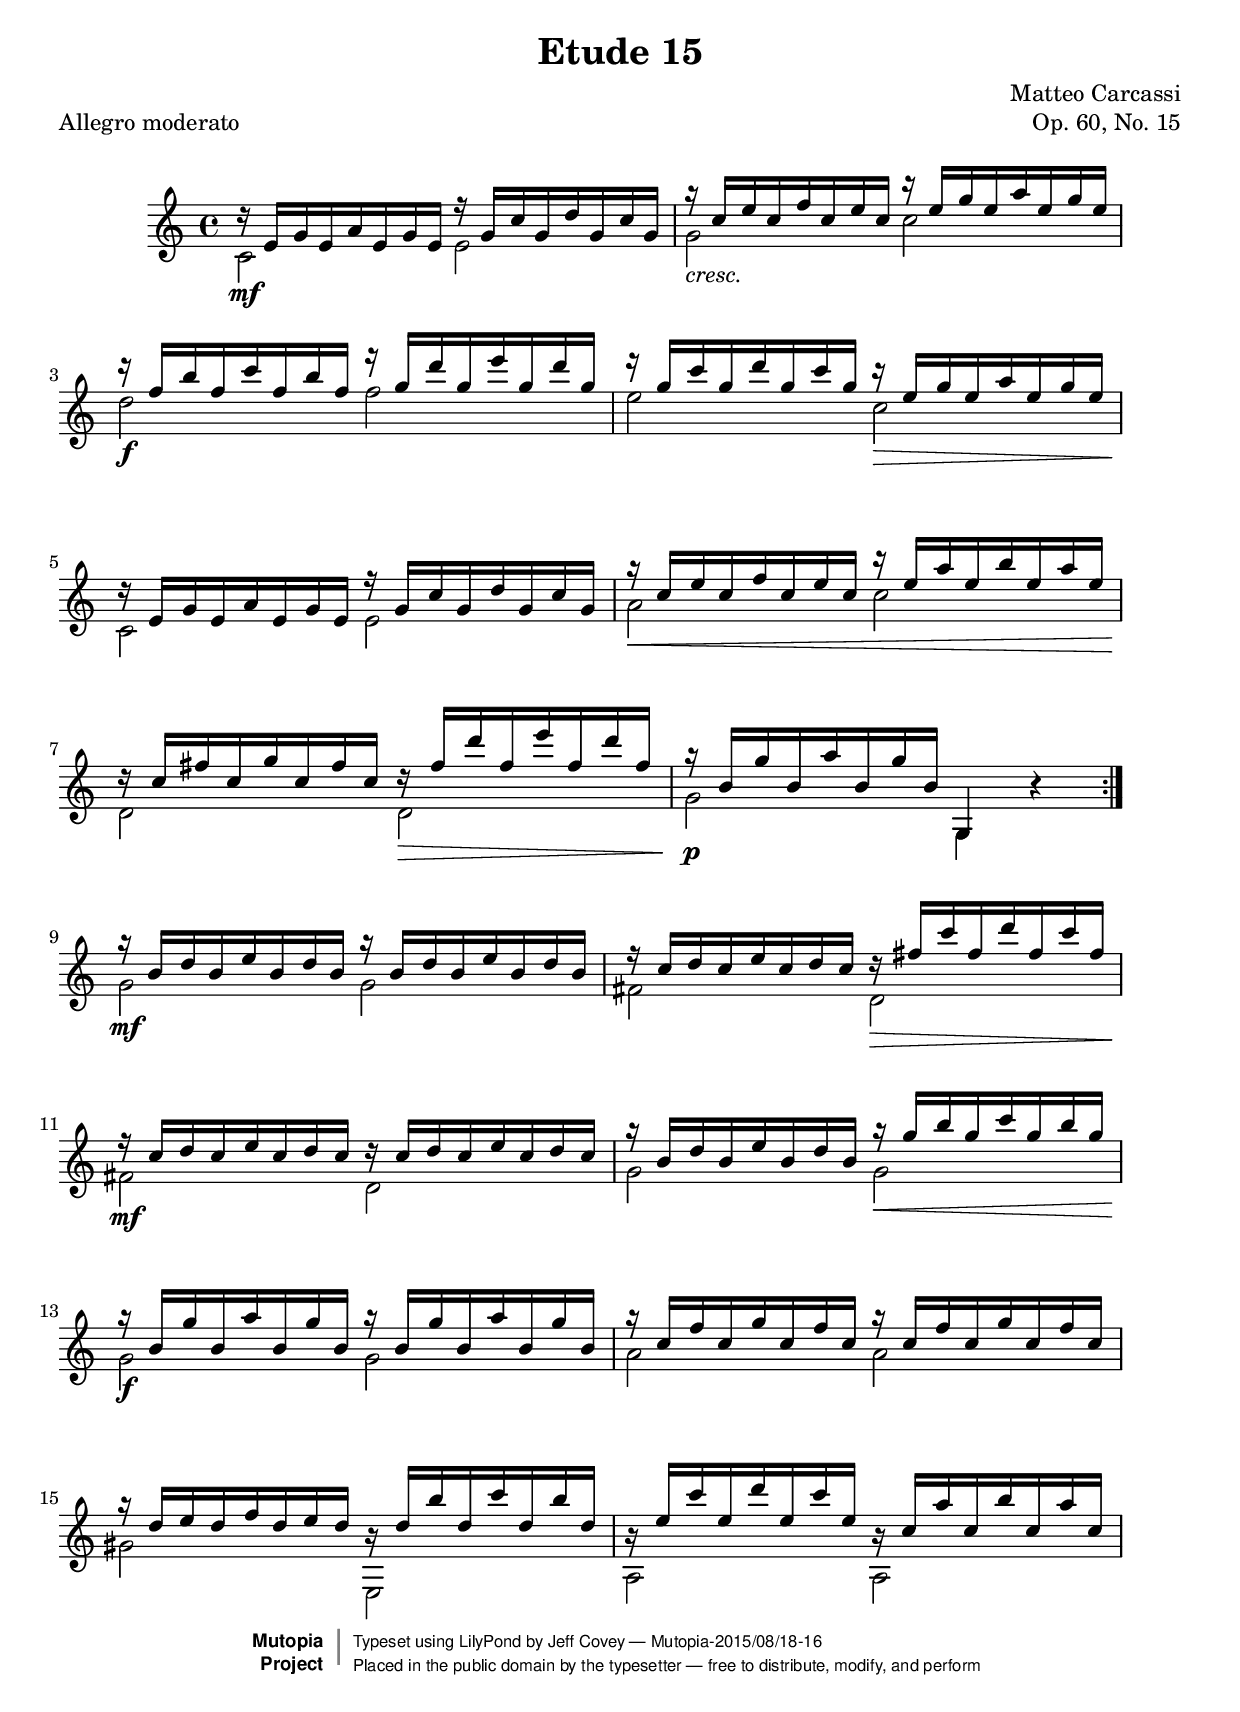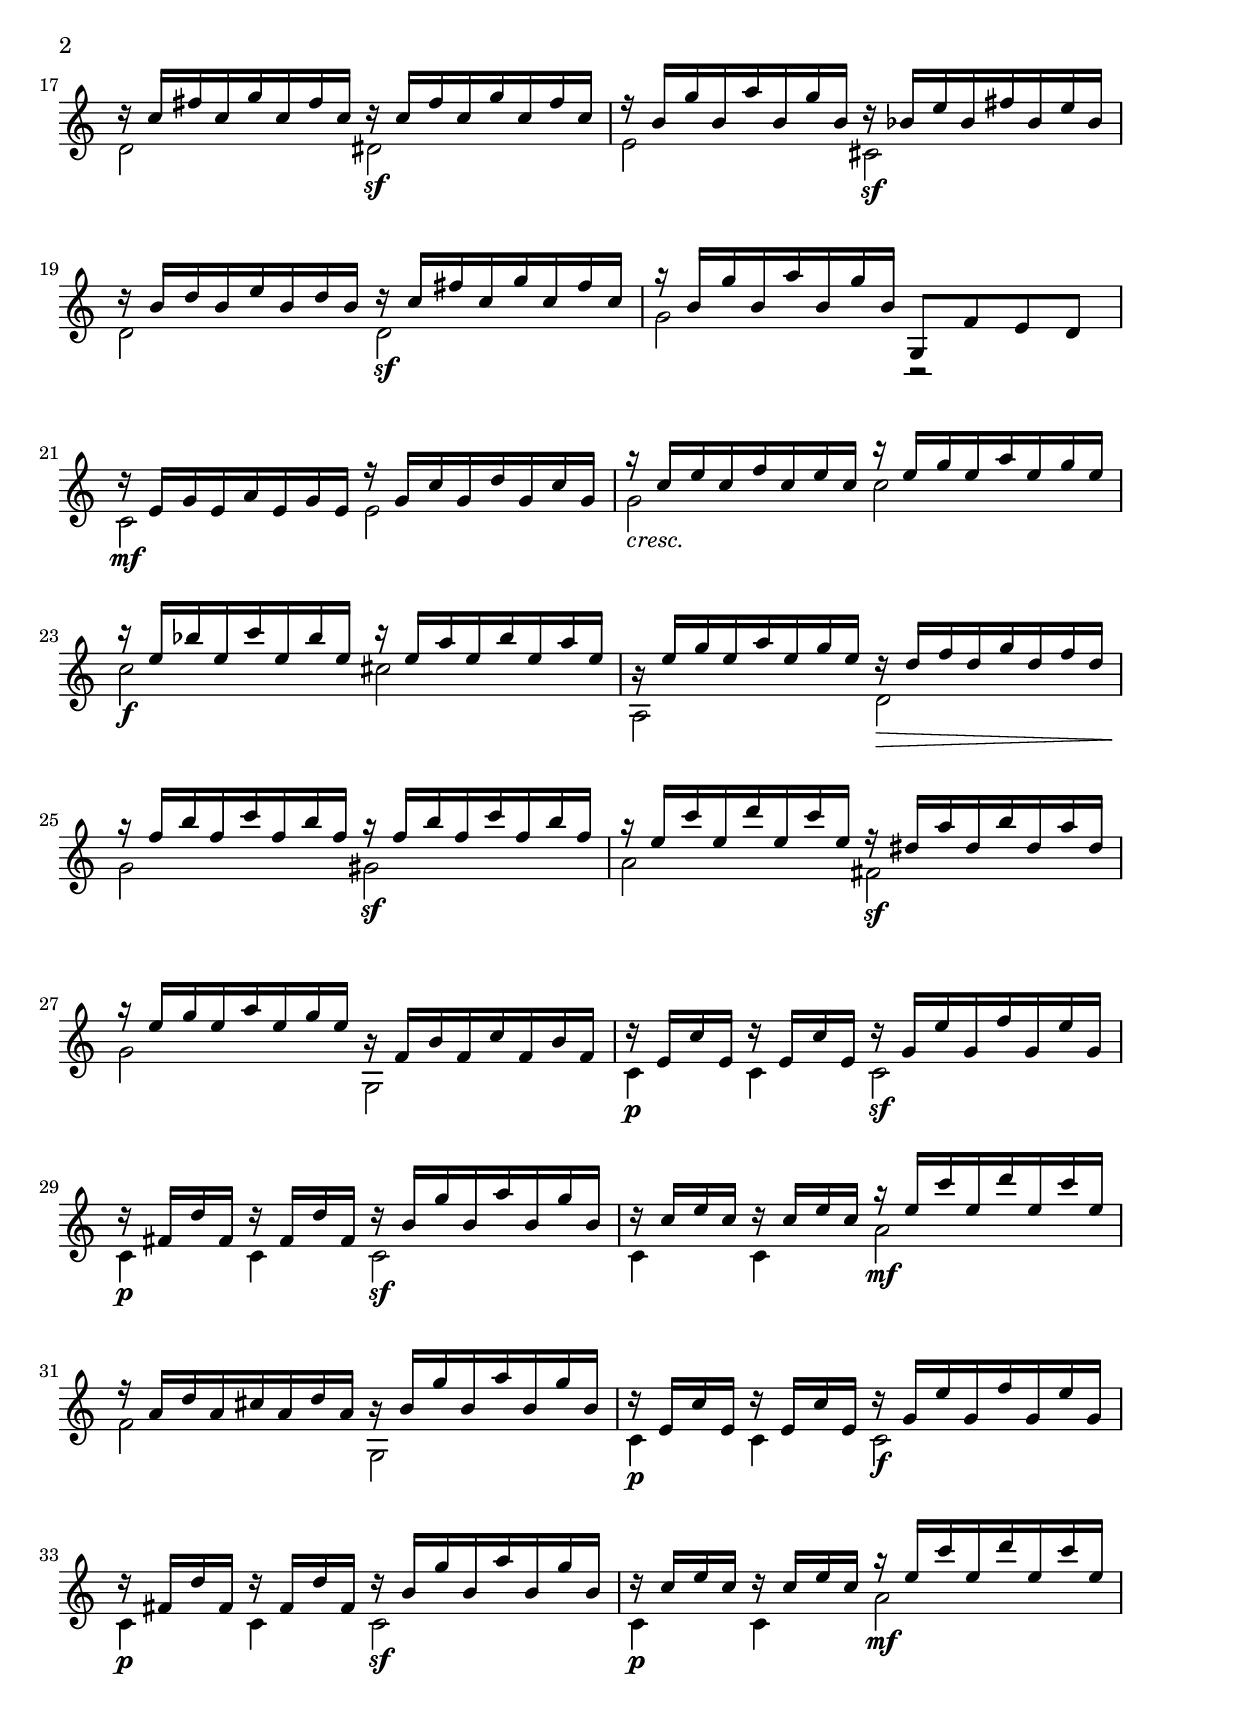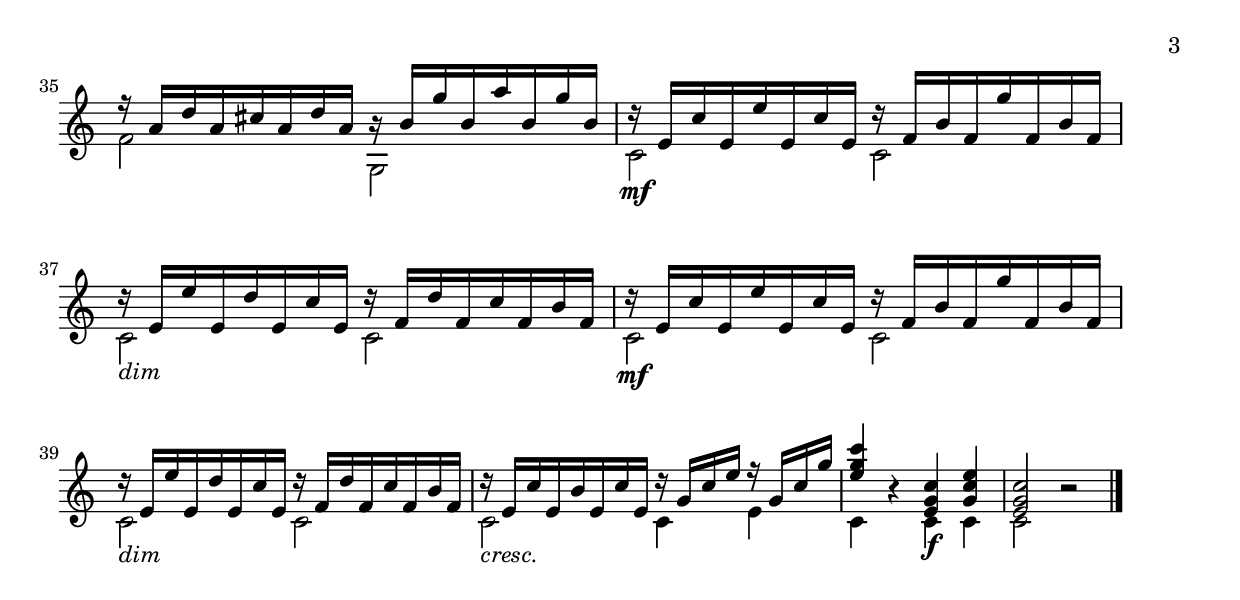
\version "2.18.2"

\header {
    title =       "Etude 15"
    opus =        "Op. 60, No. 15"
    composer =    "Matteo Carcassi"
    piece =       "Allegro moderato"

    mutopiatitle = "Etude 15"
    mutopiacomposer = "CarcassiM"
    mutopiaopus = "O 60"
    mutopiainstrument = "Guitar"
    date = "19th C."
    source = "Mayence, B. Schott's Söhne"
    % From Boije 94
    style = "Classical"
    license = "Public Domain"
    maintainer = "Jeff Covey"
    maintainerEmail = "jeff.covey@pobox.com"

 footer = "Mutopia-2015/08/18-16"
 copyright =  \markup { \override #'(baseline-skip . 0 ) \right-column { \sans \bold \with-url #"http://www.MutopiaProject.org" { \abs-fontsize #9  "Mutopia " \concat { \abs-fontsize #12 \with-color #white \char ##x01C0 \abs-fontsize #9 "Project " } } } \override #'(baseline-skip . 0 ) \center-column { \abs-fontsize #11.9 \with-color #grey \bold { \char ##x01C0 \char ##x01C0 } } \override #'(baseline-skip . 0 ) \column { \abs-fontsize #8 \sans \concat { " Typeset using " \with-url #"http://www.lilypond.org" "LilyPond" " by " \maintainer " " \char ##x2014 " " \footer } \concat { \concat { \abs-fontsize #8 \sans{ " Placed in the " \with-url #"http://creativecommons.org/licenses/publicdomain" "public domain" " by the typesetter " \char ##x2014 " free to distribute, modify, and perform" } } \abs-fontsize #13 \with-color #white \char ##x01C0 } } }
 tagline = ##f
}

\paper {
  % add space between composer/opus markup and first staff
  markup-system-spacing #'padding = #3
  % add a little space between composer and opus
  markup-markup-spacing #'padding = #1.2
  top-margin = #8
  bottom-margin = #10
}

globalA =  { \time 4/4 \skip 1*8 \bar ":|." }
globalB =  { \skip 1*34 \bar "|."           }
midiStuff = \context Staff = "guitar" {
    \set Staff.midiInstrument = "acoustic guitar (nylon)"
    \transposition c  % guitar music actually sounds an
                      % octave lower than written.
}

melodyA =  \relative c' {
  \stemUp
  r16 e[ g e a e g e]  r  g[ c g d' g, c g]
  r  c[ e c f c e c]  r  e[ g e a e g e]
  r  f[ b f c' f, b f]  r  g[ d' g, e' g, d' g,]
  r  g[ c g d' g, c g]  r  e[ g e a e g e]
  r  e,[ g e a e g e]  r  g[ c g d' g, c g]
  r  c[ e c f c e c]  r  e[ a e b' e, a e]
  r  c[ fis c g' c, fis c]  r  fis[ d' fis, e' fis, d' fis,]
  r  b,[ g' b, a' b, g' b,]  g,4 r
}
melodyB =  \relative c' {
  \stemUp
  r16  b'[ d b e b d b]  r  b[ d b e b d b]
  r  c[ d c e c d c]  r  fis[ c' fis, d' fis, c' fis,]
  r  c[ d c e c d c]  r  c[ d c e c d c]
  r  b[ d b e b d b]  r  g'[ b g c g b g]
  %13
  r  b,[ g' b, a' b, g' b,]  r  b[ g' b, a' b, g' b,]
  r  c[ f c g' c, f c]  r  c[ f c g' c, f c]
  r  d[ e d f d e d]  r  d[ b' d, c' d, b' d,]
  r  e[ c' e, d' e, c' e,]  r  c[ a' c, b' c, a' c,]
  r  c[ fis c g' c, fis c]  r  c[ fis c g' c, fis c]
  r  b[ g' b, a' b, g' b,]  r  bes[ e bes fis' bes, e bes]
  r  b[ d b e b d b]  r  c[ fis c g' c, fis c]
  r  b[ g' b, a' b, g' b,]   g,8[ f' e d]
  %21
  r16  e[ g e a e g e]  r  g[ c g d' g, c g]
  r  c[ e c f c e c]  r  e[ g e a e g e]
  r  e[ bes' e, c' e, bes' e,]  r  e[ a e bes' e, a e]
  r  e[ g e a e g e]  r  d[ f d g d f d]
  r  f[ b f c' f, b f]  r  f[ b f c' f, b f]
  r  e[ c' e, d' e, c' e,]  r  dis[ a' dis, b' dis, a' dis,]
  r  e[ g e a e g e]  r  f,[ b f c' f, b f]
  %
  r  e[ c' e,] r  e[ c' e,] r  g[ e' g, f' g, e' g,]
  r  fis[ d' fis,] r  fis[ d' fis,] r  b[ g' b, a' b, g' b,]
  r  c[ e c] r  c[ e c] r  e[ c' e, d' e, c' e,]
  r  a,[ d a cis a d a] r  b[ g' b, a' b, g' b,]
  r  e,[ c' e,] r  e[ c' e,] r  g[ e' g, f' g, e' g,]
  r  fis[ d' fis,] r  fis[ d' fis,] r  b[ g' b, a' b, g' b,]
  r  c[ e c] r  c[ e c] r  e[ c' e, d' e, c' e,]
  r  a,[ d a cis a d a] r  b[ g' b, a' b, g' b,]
  %
  r  e,[ c' e, e' e, c' e,] r  f[ b f g' f, b f]
  r  e[ e' e, d' e, c' e,] r  f[ d' f, c' f, b f]
  r  e[ c' e, e' e, c' e,] r  f[ b f g' f, b f]
  r  e[ e' e, d' e, c' e,] r  f[ d' f, c' f, b f]
  r  e[ c' e, b' e, c' e,] r  g[ c e] r  g,[ c g']
  <e g c>4  r <e, g c> <g c e> <e g c>2 r
}

bassA =  \relative c' {
  \stemDown
  c2 \mf e
  g_\markup { \italic "cresc." } c d \f f e c \>
   c,\! e a \< c  d,\! d \>  g\! \p g,4 \skip 4*1
}
bassB =  \relative c' {
  \stemDown
  g'2 \mf g fis d \>  fis\! \mf d g g \< \!
  g \f g a a gis e, a a d dis \sf e cis \sf d d \sf g r
  c,2 \mf e
  g_\markup { \italic "cresc." } c c \f cis a, d \>  g\! gis \sf a fis \sf g g,
  c4 \p c c2 \sf c4 \p c c2 \sf c4 c a'2 \mf f g,
  c4 \p c c2 \f c4 \p c c2 \sf c4 \p c a'2 \mf f g,
  c \mf c c_\markup { \italic "dim" } c c \mf c c_\markup { \italic "dim" } c c_\markup { \italic "cresc." } c4 e c \skip 4*1 c \f c c2
  \skip 2*1
}

aSectionMusic = <<
        \globalA
        \context Voice = melodyVoiceA { \melodyA }
        \context Voice = bassVoiceA   { \bassA   }
>>
%xaSectionFingerings = <<
%       \context Voice = melodyVoicA { \fingeringsMelodyA }
%       \context Voice = bassVoiceA { \fingeringsBassA }
%      >>

bSectionMusic = <<
        \globalB
        \context Voice = melodyVoiceB { \melodyB }
        \context Voice = bassVoiceB { \bassB }
>>
% bSectionFingerings = <<
%       \context Voice = melodyVoiceB { \fingeringsMelodyB }
%       \context Voice = bassVoiceB { \fingeringsBassB }
% >>

% dvi output =  without fingerings
\score {
    \context Staff = "guitar"     {
      \aSectionMusic
      \bSectionMusic
    }
  \layout {
        line-width = 18.0 \cm
  }
}

\score {
  {
    \midiStuff
    \aSectionMusic
    \bSectionMusic
  }

  \midi {
    \tempo 4 = 80
    }

}
